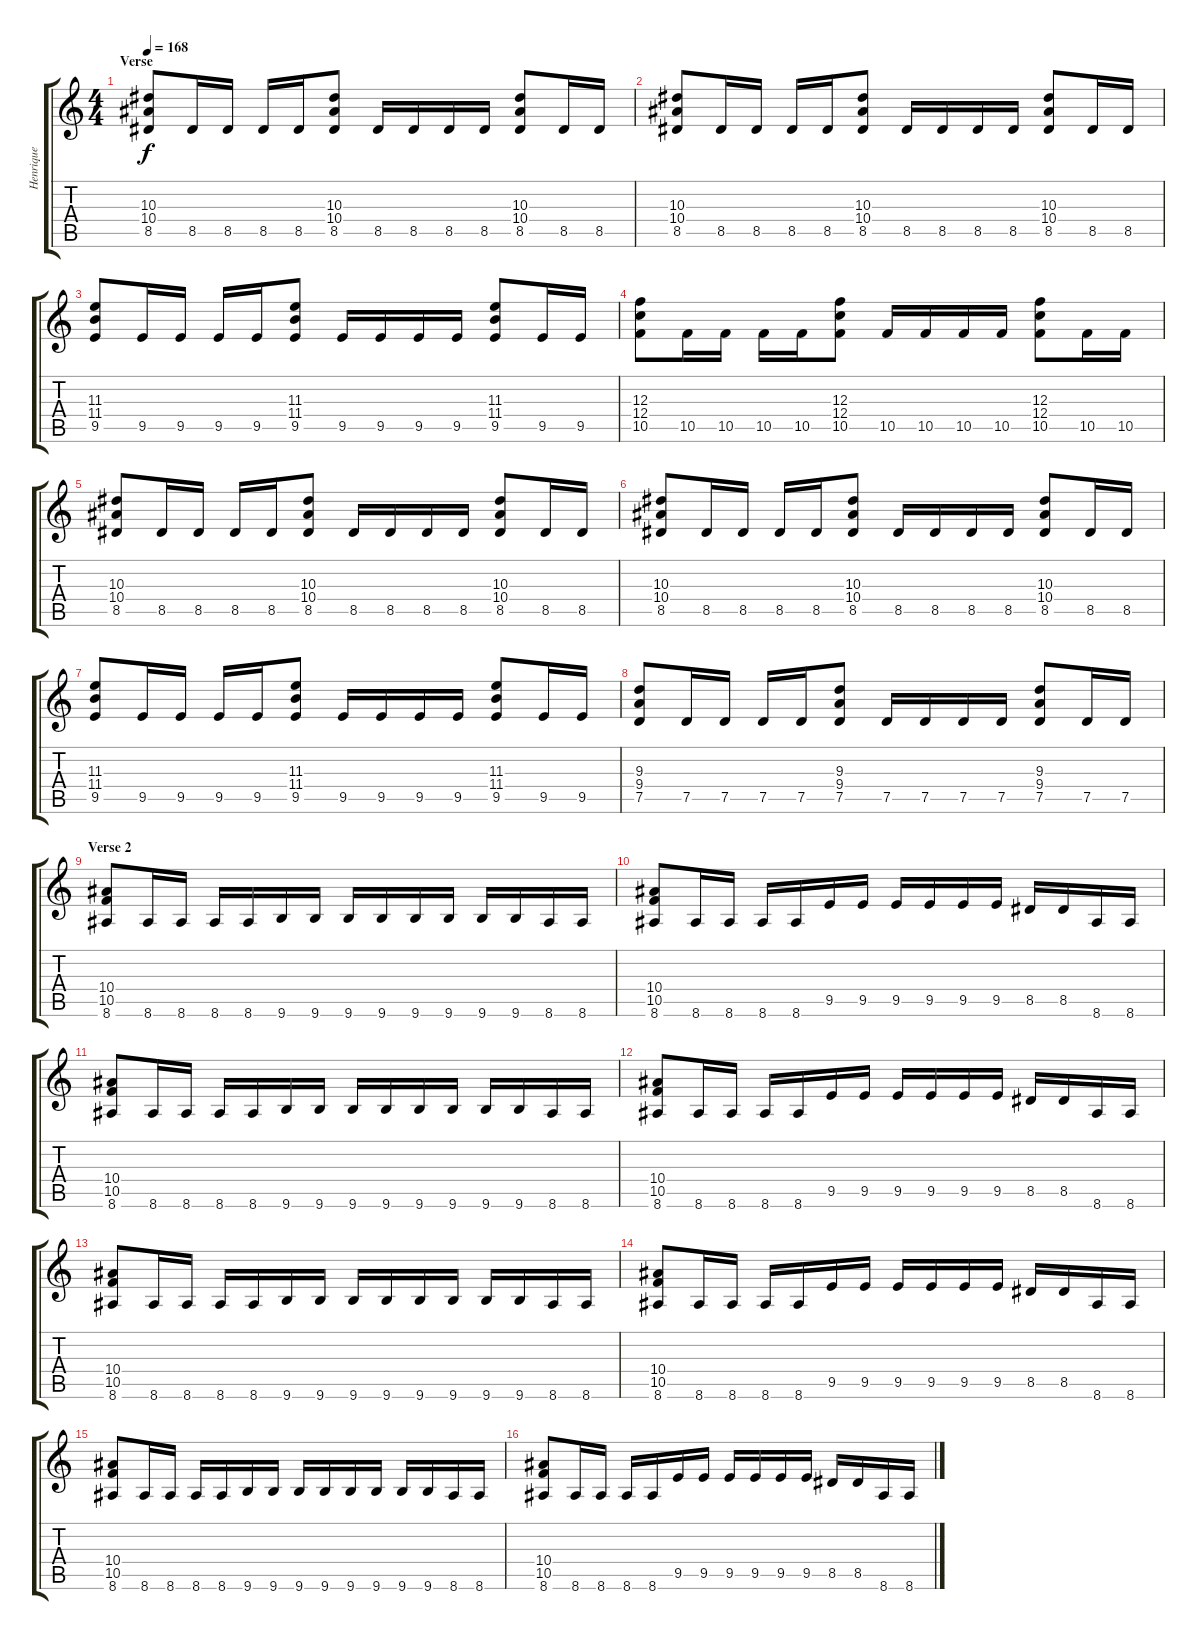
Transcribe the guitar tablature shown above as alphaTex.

\track ("Henrique" "Henrique") {instrument distortionguitar}
\staff {score tabs}
\tuning (D4 A3 F3 C3 G2 D2) {hide}
\ts (4 4)
\section ("" "Verse")
\tempo 168
\clef g2
\ks c
(10.3 10.4 8.5).8{dy f} 8.5.16 8.5.16 8.5.16 8.5.16 (10.3 10.4 8.5).8 8.5.16 8.5.16 8.5.16 8.5.16 (10.3 10.4 8.5).8 8.5.16 8.5.16 |
(10.3 10.4 8.5).8 8.5.16 8.5.16 8.5.16 8.5.16 (10.3 10.4 8.5).8 8.5.16 8.5.16 8.5.16 8.5.16 (10.3 10.4 8.5).8 8.5.16 8.5.16 |
(11.3 11.4 9.5).8 9.5.16 9.5.16 9.5.16 9.5.16 (11.3 11.4 9.5).8 9.5.16 9.5.16 9.5.16 9.5.16 (11.3 11.4 9.5).8 9.5.16 9.5.16 |
(12.3 12.4 10.5).8 10.5.16 10.5.16 10.5.16 10.5.16 (12.3 12.4 10.5).8 10.5.16 10.5.16 10.5.16 10.5.16 (12.3 12.4 10.5).8 10.5.16 10.5.16 |
(10.3 10.4 8.5).8 8.5.16 8.5.16 8.5.16 8.5.16 (10.3 10.4 8.5).8 8.5.16 8.5.16 8.5.16 8.5.16 (10.3 10.4 8.5).8 8.5.16 8.5.16 |
(10.3 10.4 8.5).8 8.5.16 8.5.16 8.5.16 8.5.16 (10.3 10.4 8.5).8 8.5.16 8.5.16 8.5.16 8.5.16 (10.3 10.4 8.5).8 8.5.16 8.5.16 |
(11.3 11.4 9.5).8 9.5.16 9.5.16 9.5.16 9.5.16 (11.3 11.4 9.5).8 9.5.16 9.5.16 9.5.16 9.5.16 (11.3 11.4 9.5).8 9.5.16 9.5.16 |
(9.3 9.4 7.5).8 7.5.16 7.5.16 7.5.16 7.5.16 (9.3 9.4 7.5).8 7.5.16 7.5.16 7.5.16 7.5.16 (9.3 9.4 7.5).8 7.5.16 7.5.16 |
\section ("" "Verse 2")
(10.4 10.5 8.6).8 8.6.16 8.6.16 8.6.16 8.6.16 9.6.16 9.6.16 9.6.16 9.6.16 9.6.16 9.6.16 9.6.16 9.6.16 8.6.16 8.6.16 |
(10.4 10.5 8.6).8 8.6.16 8.6.16 8.6.16 8.6.16 9.5.16 9.5.16 9.5.16 9.5.16 9.5.16 9.5.16 8.5.16 8.5.16 8.6.16 8.6.16 |
(10.4 10.5 8.6).8 8.6.16 8.6.16 8.6.16 8.6.16 9.6.16 9.6.16 9.6.16 9.6.16 9.6.16 9.6.16 9.6.16 9.6.16 8.6.16 8.6.16 |
(10.4 10.5 8.6).8 8.6.16 8.6.16 8.6.16 8.6.16 9.5.16 9.5.16 9.5.16 9.5.16 9.5.16 9.5.16 8.5.16 8.5.16 8.6.16 8.6.16 |
(10.4 10.5 8.6).8 8.6.16 8.6.16 8.6.16 8.6.16 9.6.16 9.6.16 9.6.16 9.6.16 9.6.16 9.6.16 9.6.16 9.6.16 8.6.16 8.6.16 |
(10.4 10.5 8.6).8 8.6.16 8.6.16 8.6.16 8.6.16 9.5.16 9.5.16 9.5.16 9.5.16 9.5.16 9.5.16 8.5.16 8.5.16 8.6.16 8.6.16 |
(10.4 10.5 8.6).8 8.6.16 8.6.16 8.6.16 8.6.16 9.6.16 9.6.16 9.6.16 9.6.16 9.6.16 9.6.16 9.6.16 9.6.16 8.6.16 8.6.16 |
(10.4 10.5 8.6).8 8.6.16 8.6.16 8.6.16 8.6.16 9.5.16 9.5.16 9.5.16 9.5.16 9.5.16 9.5.16 8.5.16 8.5.16 8.6.16 8.6.16
